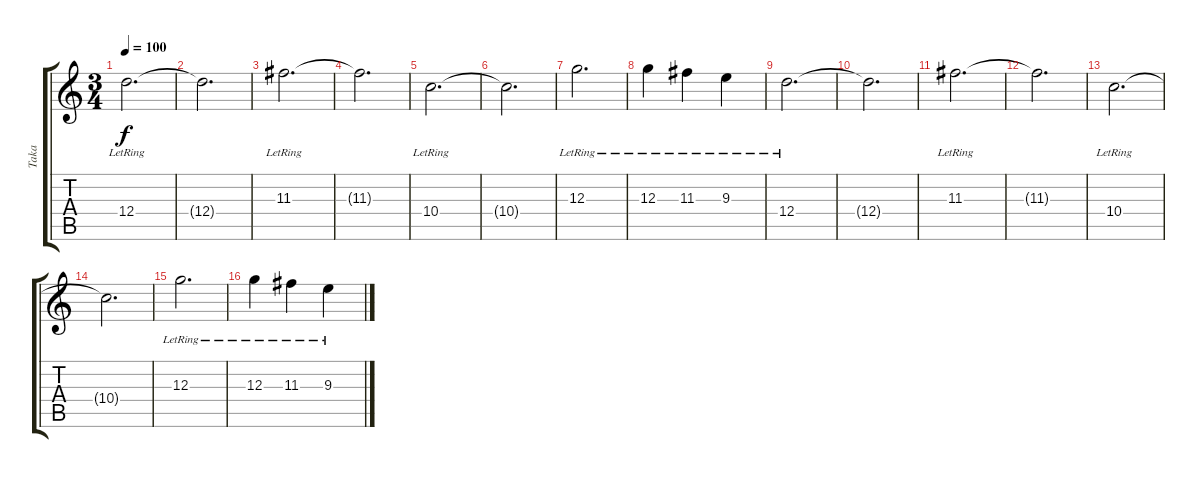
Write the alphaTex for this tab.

\track ("Taka" "Taka") {instrument electricguitarjazz}
\staff {score tabs}
\tuning (E4 B3 G3 D3 A2 E2) {hide}
\ts (3 4)
\tempo 100
\clef g2
\ks c
12.4{lr}.2{d dy f} |
12.4{t}.2{d} |
11.3{lr}.2{d} |
11.3{t}.2{d} |
10.4{lr}.2{d} |
10.4{t}.2{d} |
12.3{lr}.2{d} |
12.3{lr}.4 11.3{lr}.4 9.3{lr}.4 |
12.4{lr}.2{d} |
12.4{t}.2{d} |
11.3{lr}.2{d} |
11.3{t}.2{d} |
10.4{lr}.2{d} |
10.4{t}.2{d} |
12.3{lr}.2{d} |
12.3{lr}.4 11.3{lr}.4 9.3{lr}.4
